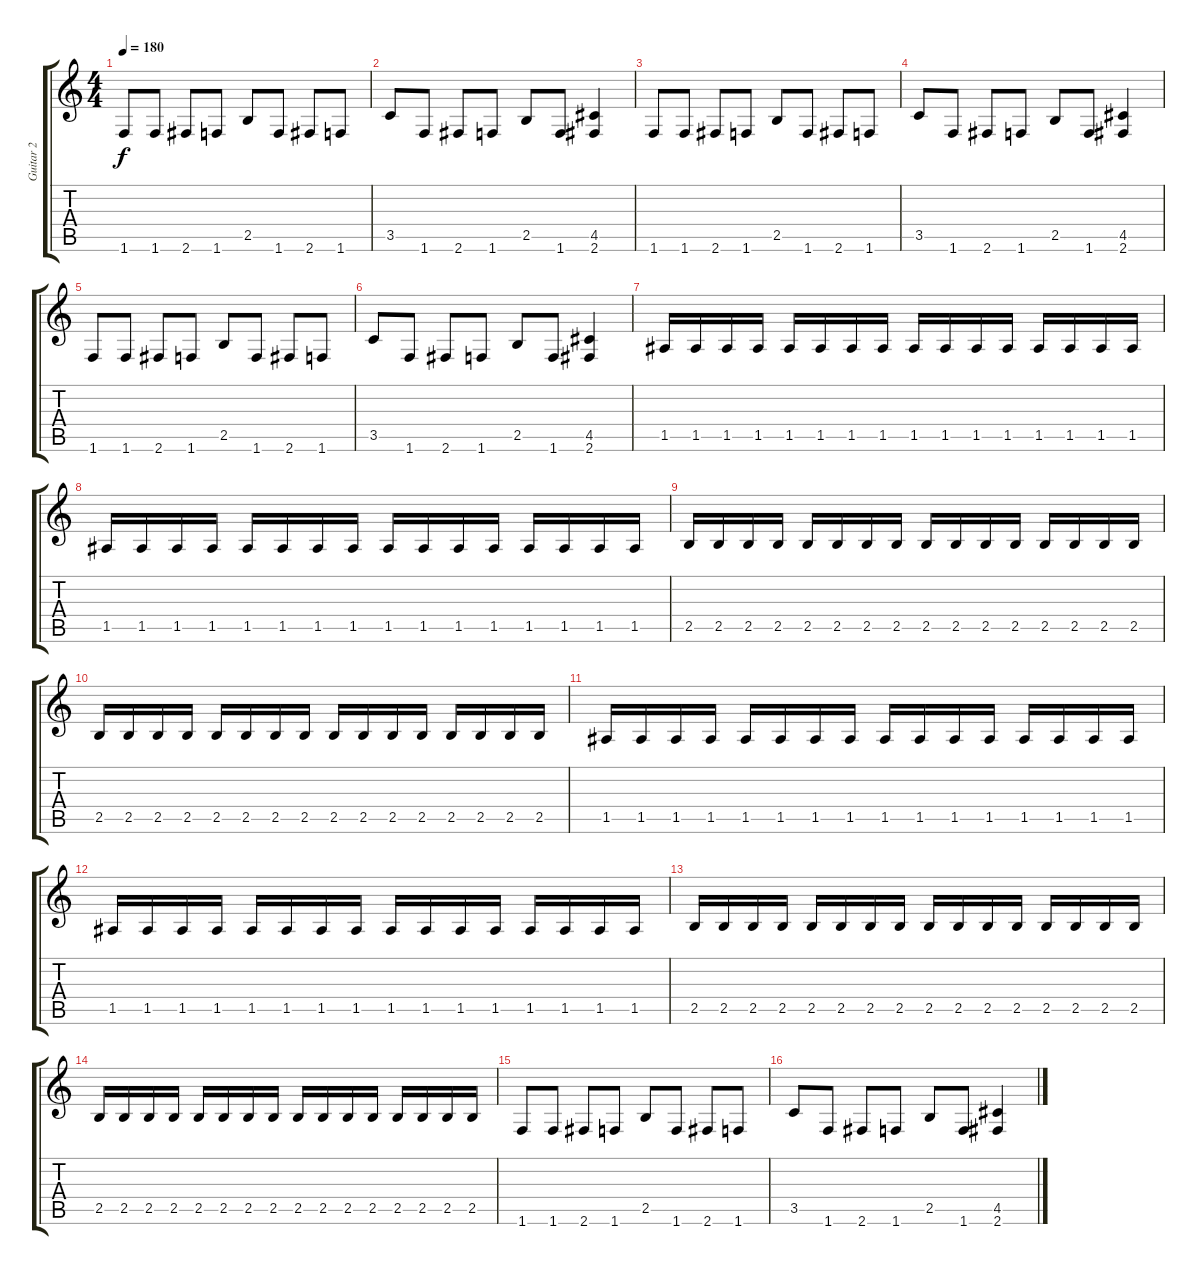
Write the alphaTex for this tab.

\track ("Guitar 2" "Guitar 2") {instrument overdrivenguitar}
\staff {score tabs}
\tuning (E4 B3 G3 D3 A2 E2) {hide}
\ts (4 4)
\tempo 180
\clef g2
\ks c
1.6.8{dy f} 1.6.8 2.6.8 1.6.8 2.5.8 1.6.8 2.6.8 1.6.8 |
3.5.8 1.6.8 2.6.8 1.6.8 2.5.8 1.6.8 (4.5 2.6).4 |
1.6.8 1.6.8 2.6.8 1.6.8 2.5.8 1.6.8 2.6.8 1.6.8 |
3.5.8 1.6.8 2.6.8 1.6.8 2.5.8 1.6.8 (4.5 2.6).4 |
1.6.8 1.6.8 2.6.8 1.6.8 2.5.8 1.6.8 2.6.8 1.6.8 |
3.5.8 1.6.8 2.6.8 1.6.8 2.5.8 1.6.8 (4.5 2.6).4 |
1.5.16 1.5.16 1.5.16 1.5.16 1.5.16 1.5.16 1.5.16 1.5.16 1.5.16 1.5.16 1.5.16 1.5.16 1.5.16 1.5.16 1.5.16 1.5.16 |
1.5.16 1.5.16 1.5.16 1.5.16 1.5.16 1.5.16 1.5.16 1.5.16 1.5.16 1.5.16 1.5.16 1.5.16 1.5.16 1.5.16 1.5.16 1.5.16 |
2.5.16 2.5.16 2.5.16 2.5.16 2.5.16 2.5.16 2.5.16 2.5.16 2.5.16 2.5.16 2.5.16 2.5.16 2.5.16 2.5.16 2.5.16 2.5.16 |
2.5.16 2.5.16 2.5.16 2.5.16 2.5.16 2.5.16 2.5.16 2.5.16 2.5.16 2.5.16 2.5.16 2.5.16 2.5.16 2.5.16 2.5.16 2.5.16 |
1.5.16 1.5.16 1.5.16 1.5.16 1.5.16 1.5.16 1.5.16 1.5.16 1.5.16 1.5.16 1.5.16 1.5.16 1.5.16 1.5.16 1.5.16 1.5.16 |
1.5.16 1.5.16 1.5.16 1.5.16 1.5.16 1.5.16 1.5.16 1.5.16 1.5.16 1.5.16 1.5.16 1.5.16 1.5.16 1.5.16 1.5.16 1.5.16 |
2.5.16 2.5.16 2.5.16 2.5.16 2.5.16 2.5.16 2.5.16 2.5.16 2.5.16 2.5.16 2.5.16 2.5.16 2.5.16 2.5.16 2.5.16 2.5.16 |
2.5.16 2.5.16 2.5.16 2.5.16 2.5.16 2.5.16 2.5.16 2.5.16 2.5.16 2.5.16 2.5.16 2.5.16 2.5.16 2.5.16 2.5.16 2.5.16 |
1.6.8 1.6.8 2.6.8 1.6.8 2.5.8 1.6.8 2.6.8 1.6.8 |
3.5.8 1.6.8 2.6.8 1.6.8 2.5.8 1.6.8 (4.5 2.6).4
